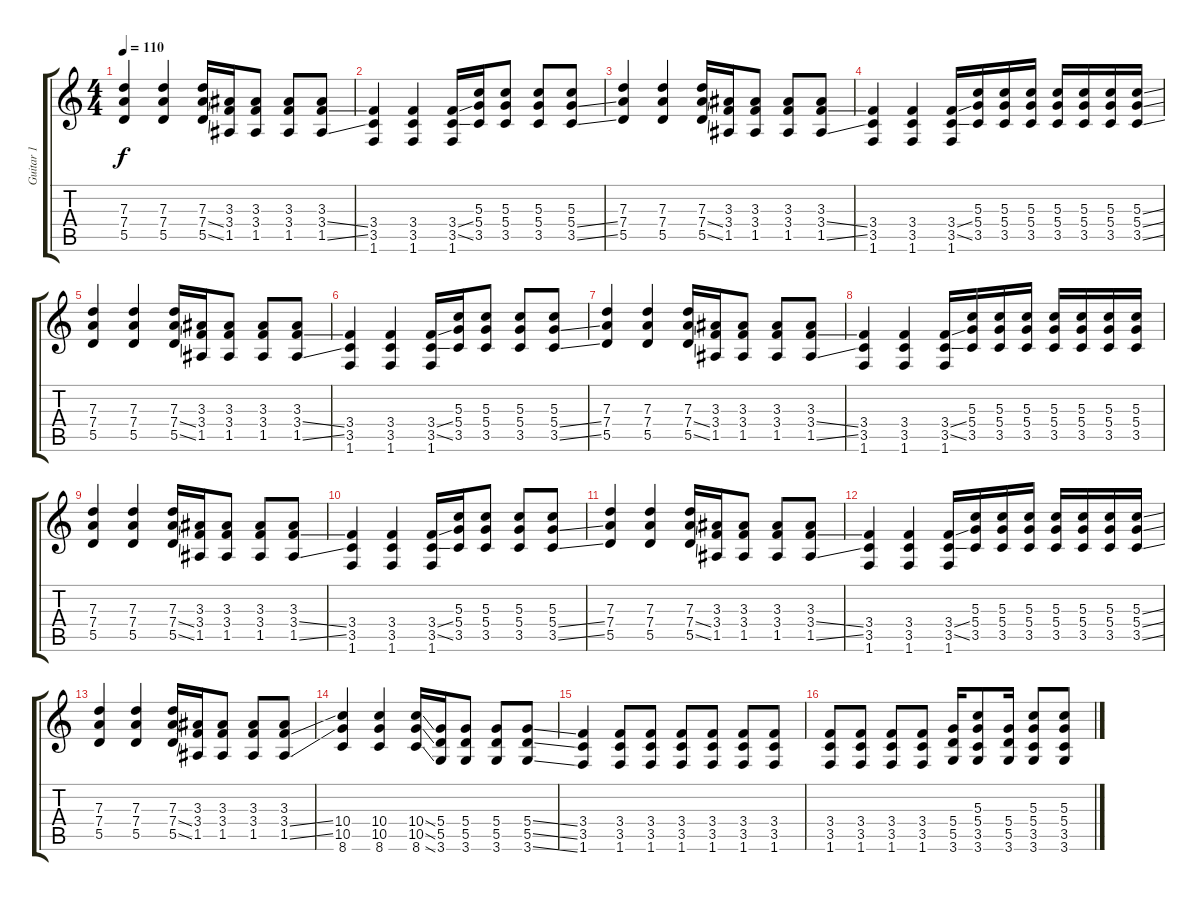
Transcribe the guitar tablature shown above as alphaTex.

\track ("Guitar 1" "Guitar 1") {instrument overdrivenguitar}
\staff {score tabs}
\tuning (E4 B3 G3 D3 A2 E2) {hide}
\ts (4 4)
\tempo 110
\clef g2
\ks c
(7.3 7.4 5.5).4{dy f} (7.3 7.4 5.5).4 (7.3 7.4{ss} 5.5{ss}).16 (3.3 3.4 1.5).16 (3.3 3.4 1.5).8 (3.3 3.4 1.5).8 (3.3 3.4{ss} 1.5{ss}).8 |
(3.4 3.5 1.6).4 (3.4 3.5 1.6).4 (3.4{ss} 3.5{ss} 1.6).16 (5.3 5.4 3.5).16 (5.3 5.4 3.5).8 (5.3 5.4 3.5).8 (5.3 5.4{ss} 3.5{ss}).8 |
(7.3 7.4 5.5).4 (7.3 7.4 5.5).4 (7.3 7.4{ss} 5.5{ss}).16 (3.3 3.4 1.5).16 (3.3 3.4 1.5).8 (3.3 3.4 1.5).8 (3.3 3.4{ss} 1.5{ss}).8 |
(3.4 3.5 1.6).4 (3.4 3.5 1.6).4 (3.4{ss} 3.5{ss} 1.6).16 (5.3 5.4 3.5).16 (5.3 5.4 3.5).16 (5.3 5.4 3.5).16 (5.3 5.4 3.5).16 (5.3 5.4 3.5).16 (5.3 5.4 3.5).16 (5.3{ss} 5.4{ss} 3.5{ss}).16 |
(7.3 7.4 5.5).4 (7.3 7.4 5.5).4 (7.3 7.4{ss} 5.5{ss}).16 (3.3 3.4 1.5).16 (3.3 3.4 1.5).8 (3.3 3.4 1.5).8 (3.3 3.4{ss} 1.5{ss}).8 |
(3.4 3.5 1.6).4 (3.4 3.5 1.6).4 (3.4{ss} 3.5{ss} 1.6).16 (5.3 5.4 3.5).16 (5.3 5.4 3.5).8 (5.3 5.4 3.5).8 (5.3 5.4{ss} 3.5{ss}).8 |
(7.3 7.4 5.5).4 (7.3 7.4 5.5).4 (7.3 7.4{ss} 5.5{ss}).16 (3.3 3.4 1.5).16 (3.3 3.4 1.5).8 (3.3 3.4 1.5).8 (3.3 3.4{ss} 1.5{ss}).8 |
(3.4 3.5 1.6).4 (3.4 3.5 1.6).4 (3.4{ss} 3.5{ss} 1.6).16 (5.3 5.4 3.5).16 (5.3 5.4 3.5).16 (5.3 5.4 3.5).16 (5.3 5.4 3.5).16 (5.3 5.4 3.5).16 (5.3 5.4 3.5).16 (5.3 5.4 3.5).16 |
(7.3 7.4 5.5).4 (7.3 7.4 5.5).4 (7.3 7.4{ss} 5.5{ss}).16 (3.3 3.4 1.5).16 (3.3 3.4 1.5).8 (3.3 3.4 1.5).8 (3.3 3.4{ss} 1.5{ss}).8 |
(3.4 3.5 1.6).4 (3.4 3.5 1.6).4 (3.4{ss} 3.5{ss} 1.6).16 (5.3 5.4 3.5).16 (5.3 5.4 3.5).8 (5.3 5.4 3.5).8 (5.3 5.4{ss} 3.5{ss}).8 |
(7.3 7.4 5.5).4 (7.3 7.4 5.5).4 (7.3 7.4{ss} 5.5{ss}).16 (3.3 3.4 1.5).16 (3.3 3.4 1.5).8 (3.3 3.4 1.5).8 (3.3 3.4{ss} 1.5{ss}).8 |
(3.4 3.5 1.6).4 (3.4 3.5 1.6).4 (3.4{ss} 3.5{ss} 1.6).16 (5.3 5.4 3.5).16 (5.3 5.4 3.5).16 (5.3 5.4 3.5).16 (5.3 5.4 3.5).16 (5.3 5.4 3.5).16 (5.3 5.4 3.5).16 (5.3{ss} 5.4{ss} 3.5{ss}).16 |
(7.3 7.4 5.5).4 (7.3 7.4 5.5).4 (7.3 7.4{ss} 5.5{ss}).16 (3.3 3.4 1.5).16 (3.3 3.4 1.5).8 (3.3 3.4 1.5).8 (3.3 3.4{ss} 1.5{ss}).8 |
(10.4 10.5 8.6).4 (10.4 10.5 8.6).4 (10.4{ss} 10.5{ss} 8.6{ss}).16 (5.4 5.5 3.6).16 (5.4 5.5 3.6).8 (5.4 5.5 3.6).8 (5.4{ss} 5.5{ss} 3.6{ss}).8 |
(3.4 3.5 1.6).4 (3.4 3.5 1.6).8 (3.4 3.5 1.6).8 (3.4 3.5 1.6).8 (3.4 3.5 1.6).8 (3.4 3.5 1.6).8 (3.4 3.5 1.6).8 |
(3.4 3.5 1.6).8 (3.4 3.5 1.6).8 (3.4 3.5 1.6).8 (3.4 3.5 1.6).8 (5.4 5.5 3.6).16 (5.3 5.4 3.5 3.6).8 (5.4 5.5 3.6).16 (5.3 5.4 3.5 3.6).8 (5.3 5.4 3.5 3.6).8
